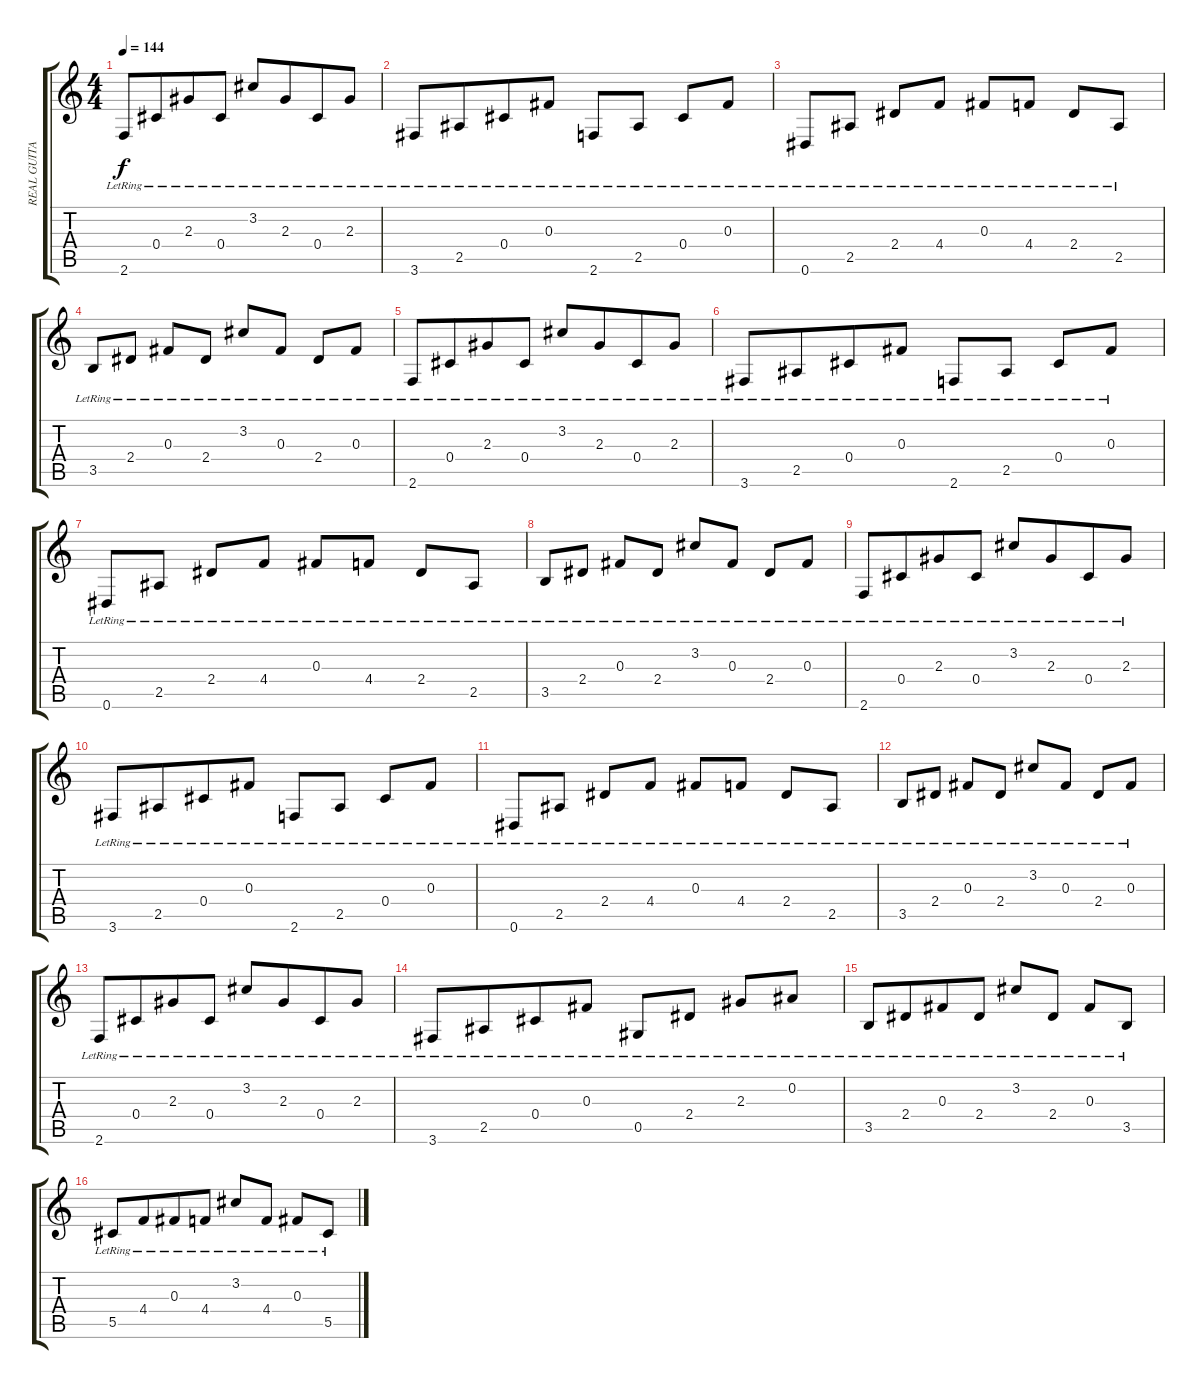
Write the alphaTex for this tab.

\track ("REAL GUITAR ( ARPEGIOS )" "REAL GUITA") {instrument acousticguitarsteel}
\staff {score tabs}
\tuning (Eb4 Bb3 Gb3 Db3 Ab2 Eb2) {hide}
\ts (4 4)
\tempo 144
\clef g2
\ks c
2.6{lr}.8{dy f beam merge} 0.4{lr}.8{beam merge} 2.3{lr}.8 0.4{lr}.8 3.2{lr}.8 2.3{lr}.8{beam merge} 0.4{lr}.8 2.3{lr}.8 |
3.6{lr}.8 2.5{lr}.8{beam merge} 0.4{lr}.8{beam merge} 0.3{lr}.8 2.6{lr}.8 2.5{lr}.8 0.4{lr}.8 0.3{lr}.8 |
0.6{lr}.8{beam merge} 2.5{lr}.8 2.4{lr}.8 4.4{lr}.8 0.3{lr}.8 4.4{lr}.8 2.4{lr}.8 2.5{lr}.8 |
3.5{lr}.8 2.4{lr}.8 0.3{lr}.8 2.4{lr}.8 3.2{lr}.8{beam merge} 0.3{lr}.8 2.4{lr}.8 0.3{lr}.8 |
2.6{lr}.8{beam merge} 0.4{lr}.8{beam merge} 2.3{lr}.8 0.4{lr}.8 3.2{lr}.8 2.3{lr}.8{beam merge} 0.4{lr}.8 2.3{lr}.8 |
3.6{lr}.8 2.5{lr}.8{beam merge} 0.4{lr}.8{beam merge} 0.3{lr}.8 2.6{lr}.8 2.5{lr}.8 0.4{lr}.8 0.3{lr}.8 |
0.6{lr}.8{beam merge} 2.5{lr}.8 2.4{lr}.8 4.4{lr}.8 0.3{lr}.8 4.4{lr}.8 2.4{lr}.8 2.5{lr}.8 |
3.5{lr}.8 2.4{lr}.8 0.3{lr}.8 2.4{lr}.8 3.2{lr}.8{beam merge} 0.3{lr}.8 2.4{lr}.8 0.3{lr}.8 |
2.6{lr}.8{beam merge} 0.4{lr}.8{beam merge} 2.3{lr}.8 0.4{lr}.8 3.2{lr}.8 2.3{lr}.8{beam merge} 0.4{lr}.8 2.3{lr}.8 |
3.6{lr}.8 2.5{lr}.8{beam merge} 0.4{lr}.8{beam merge} 0.3{lr}.8 2.6{lr}.8 2.5{lr}.8 0.4{lr}.8 0.3{lr}.8 |
0.6{lr}.8{beam merge} 2.5{lr}.8 2.4{lr}.8 4.4{lr}.8 0.3{lr}.8 4.4{lr}.8 2.4{lr}.8 2.5{lr}.8 |
3.5{lr}.8 2.4{lr}.8 0.3{lr}.8 2.4{lr}.8 3.2{lr}.8{beam merge} 0.3{lr}.8 2.4{lr}.8 0.3{lr}.8 |
2.6{lr}.8{beam merge} 0.4{lr}.8{beam merge} 2.3{lr}.8 0.4{lr}.8 3.2{lr}.8 2.3{lr}.8{beam merge} 0.4{lr}.8 2.3{lr}.8 |
3.6{lr}.8 2.5{lr}.8{beam merge} 0.4{lr}.8{beam merge} 0.3{lr}.8 0.5{lr}.8 2.4{lr}.8 2.3{lr}.8 0.2{lr}.8 |
3.5{lr}.8 2.4{lr}.8{beam merge} 0.3{lr}.8{beam merge} 2.4{lr}.8 3.2{lr}.8 2.4{lr}.8 0.3{lr}.8 3.5{lr}.8 |
5.5{lr}.8 4.4{lr}.8{beam merge} 0.3{lr}.8{beam merge} 4.4{lr}.8 3.2{lr}.8 4.4{lr}.8 0.3{lr}.8 5.5{lr}.8
